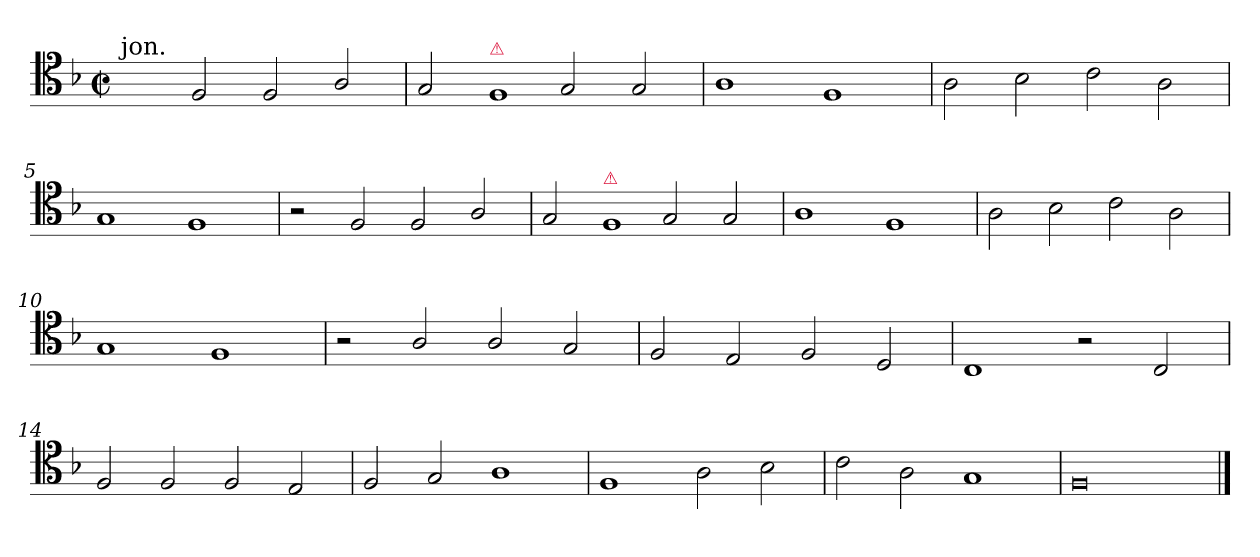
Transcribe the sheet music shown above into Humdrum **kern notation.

**kern
*part1
*staff1
*clefC4
*k[b-]
*F:ion
*M4/2
*met(c|)
=1
!LO:TX:a:t=jon.
2ryy
2F
2F
2A/
=2
2G
!LO:TX:a:color=crimson:t=⚠
!LO:N:vis=1
2F
2G
2G
=3
1A
1F
=4
2A
2B-
2c
2A
=5
1G
1F
=6
2r
2F
2F
2A/
=7
2G
!LO:TX:a:color=crimson:t=⚠
!LO:N:vis=1
2F
2G
2G
=8
1A
1F
=9
2A
2B-
2c
2A
=10
1G
1F
=11
2r
2A/
2A/
2G
=12
2F
2E
2F
2D
=13
1C
2r
2C
=14
2F
2F
2F
2E
=15
2F
2G
1A
=16
1F
2A
2B-
=17
2c
2A
1G
=18
0F/
==
*-
